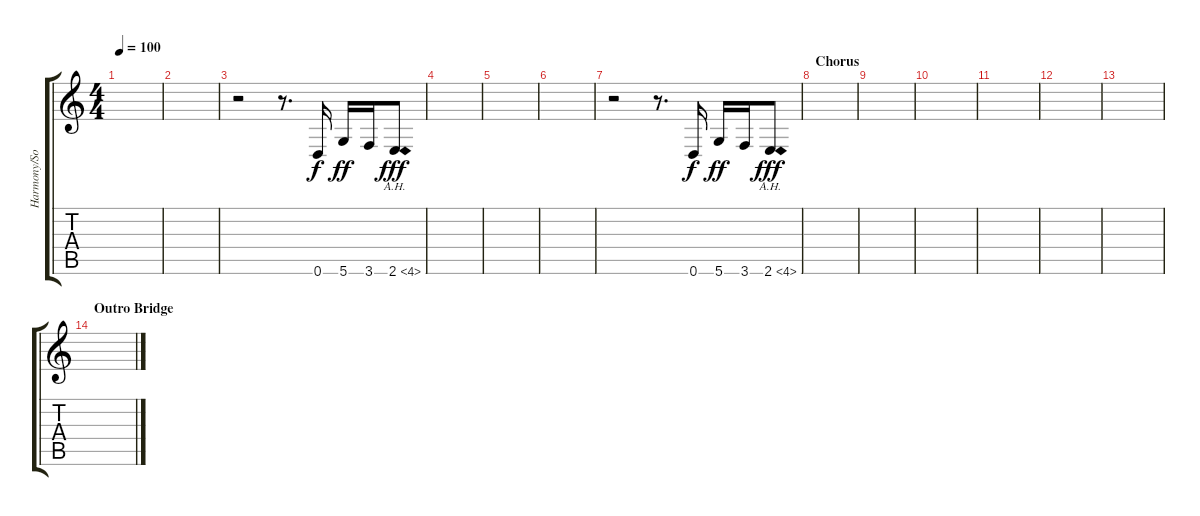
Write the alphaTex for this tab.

\track ("Harmony/Solo" "Harmony/So") {instrument distortionguitar}
\staff {score tabs}
\tuning (D4 A3 F3 C3 G2 D2) {hide}
\ts (4 4)
\tempo 100
\clef g2
\ks c
|
|
r.2 r.8{d} 0.6.16{dy f} 5.6.16{dy ff} 3.6.16 2.6{ah 2}.8{dy fff} |
|
|
|
r.2 r.8{d} 0.6.16{dy f} 5.6.16{dy ff} 3.6.16 2.6{ah 2}.8{dy fff} |
\section ("" "Chorus")
|
|
|
|
|
|
\section ("" "Outro Bridge")
